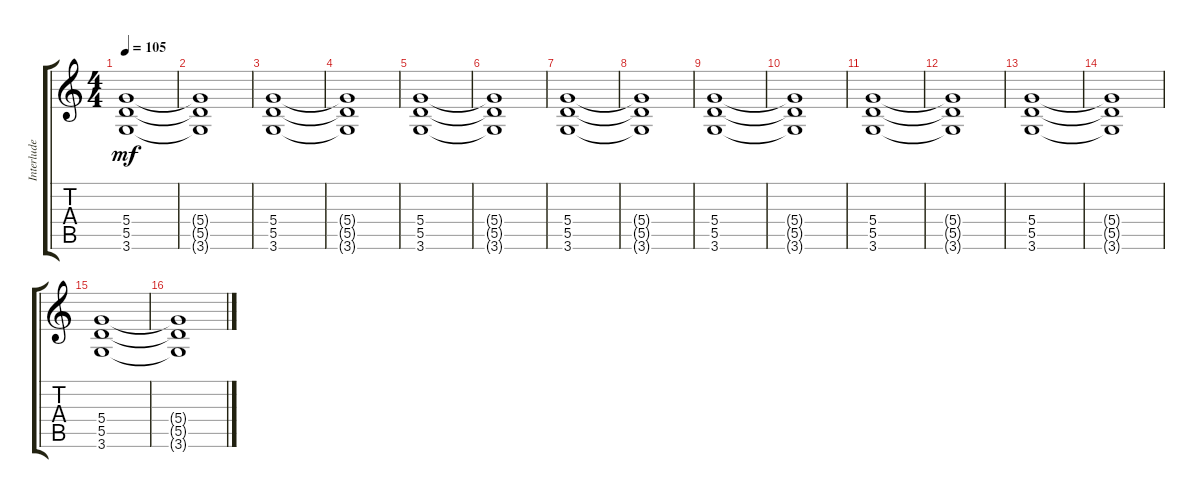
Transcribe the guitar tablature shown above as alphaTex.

\track ("Interlude (Chords)" "Interlude ") {instrument overdrivenguitar}
\staff {score tabs}
\tuning (E4 B3 G3 D3 A2 E2) {hide}
\ts (4 4)
\tempo 105
\clef g2
\ks c
(5.4 5.5 3.6).1{dy mf} |
(5.4{t} 5.5{t} 3.6{t}).1 |
(5.4 5.5 3.6).1 |
(5.4{t} 5.5{t} 3.6{t}).1 |
(5.4 5.5 3.6).1 |
(5.4{t} 5.5{t} 3.6{t}).1 |
(5.4 5.5 3.6).1 |
(5.4{t} 5.5{t} 3.6{t}).1 |
(5.4 5.5 3.6).1 |
(5.4{t} 5.5{t} 3.6{t}).1 |
(5.4 5.5 3.6).1 |
(5.4{t} 5.5{t} 3.6{t}).1 |
(5.4 5.5 3.6).1 |
(5.4{t} 5.5{t} 3.6{t}).1 |
(5.4 5.5 3.6).1 |
(5.4{t} 5.5{t} 3.6{t}).1
